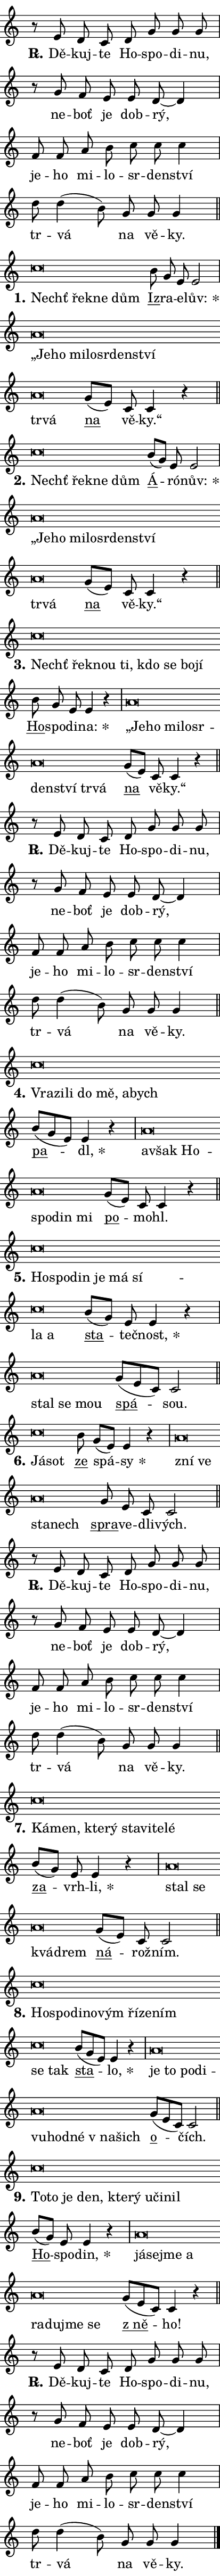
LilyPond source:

\version "2.22.1"
\header { tagline = "" }
\paper {
  indent = 0\cm
  top-margin = 0\cm
  right-margin = 0\cm
  bottom-margin = 0\cm
  left-margin = 0\cm
  paper-width = 7\cm
  page-breaking = #ly:one-page-breaking
  system-system-spacing.basic-distance = #11
  score-system-spacing.basic-distance = #11.3
  ragged-last = ##f
}


%% Author: Thomas Morley
%% https://lists.gnu.org/archive/html/lilypond-user/2020-05/msg00002.html
#(define (line-position grob)
"Returns position of @var[grob} in current system:
   @code{'start}, if at first time-step
   @code{'end}, if at last time-step
   @code{'middle} otherwise
"
  (let* ((col (ly:item-get-column grob))
         (ln (ly:grob-object col 'left-neighbor))
         (rn (ly:grob-object col 'right-neighbor))
         (col-to-check-left (if (ly:grob? ln) ln col))
         (col-to-check-right (if (ly:grob? rn) rn col))
         (break-dir-left
           (and
             (ly:grob-property col-to-check-left 'non-musical #f)
             (ly:item-break-dir col-to-check-left)))
         (break-dir-right
           (and
             (ly:grob-property col-to-check-right 'non-musical #f)
             (ly:item-break-dir col-to-check-right))))
        (cond ((eqv? 1 break-dir-left) 'start)
              ((eqv? -1 break-dir-right) 'end)
              (else 'middle))))

#(define (tranparent-at-line-position vctor)
  (lambda (grob)
  "Relying on @code{line-position} select the relevant enry from @var{vctor}.
Used to determine transparency,"
    (case (line-position grob)
      ((end) (not (vector-ref vctor 0)))
      ((middle) (not (vector-ref vctor 1)))
      ((start) (not (vector-ref vctor 2))))))

noteHeadBreakVisibility =
#(define-music-function (break-visibility)(vector?)
"Makes @code{NoteHead}s transparent relying on @var{break-visibility}"
#{
  \override NoteHead.transparent =
    #(tranparent-at-line-position break-visibility)
#})

#(define delete-ledgers-for-transparent-note-heads
  (lambda (grob)
    "Reads whether a @code{NoteHead} is transparent.
If so this @code{NoteHead} is removed from @code{'note-heads} from
@var{grob}, which is supposed to be @code{LedgerLineSpanner}.
As a result ledgers are not printed for this @code{NoteHead}"
    (let* ((nhds-array (ly:grob-object grob 'note-heads))
           (nhds-list
             (if (ly:grob-array? nhds-array)
                 (ly:grob-array->list nhds-array)
                 '()))
           ;; Relies on the transparent-property being done before
           ;; Staff.LedgerLineSpanner.after-line-breaking is executed.
           ;; This is fragile ...
           (to-keep
             (remove
               (lambda (nhd)
                 (ly:grob-property nhd 'transparent #f))
               nhds-list)))
      ;; TODO find a better method to iterate over grob-arrays, similiar
      ;; to filter/remove etc for lists
      ;; For now rebuilt from scratch
      (set! (ly:grob-object grob 'note-heads)  '())
      (for-each
        (lambda (nhd)
          (ly:pointer-group-interface::add-grob grob 'note-heads nhd))
        to-keep))))

hideNotes = {
  \noteHeadBreakVisibility #begin-of-line-visible
}
unHideNotes = {
  \noteHeadBreakVisibility #all-visible
}

% work-around for resetting accidentals
% https://lilypond.org/doc/v2.23/Documentation/notation/displaying-rhythms#unmetered-music
cadenzaMeasure = {
  \cadenzaOff
  \partial 1024 s1024
  \cadenzaOn
}

#(define-markup-command (accent layout props text) (markup?)
  "Underline accented syllable"
  (interpret-markup layout props
    #{\markup \override #'(offset . 4.3) \underline { #text }#}))

responsum = \markup \concat {
  "R" \hspace #-1.05 \path #0.1 #'((moveto 0 0.07) (lineto 0.9 0.8)) \hspace #0.05 "."
}

\layout {
    \context {
        \Staff
        \remove "Time_signature_engraver"
        \override LedgerLineSpanner.after-line-breaking = #delete-ledgers-for-transparent-note-heads
    }
    \context {
        \Voice {
            \override NoteHead.output-attributes = #'((class . "notehead"))
            \override Hairpin.height = #0.55
        }
    }
    \context {
        \Lyrics {
            \override StanzaNumber.output-attributes = #'((class . "stanzanumber"))
            \override LyricSpace.minimum-distance = #0.9
            \override LyricText.font-name = #"TeX Gyre Schola"
            \override LyricText.font-size = 1
            \override StanzaNumber.font-name = #"TeX Gyre Schola Bold"
            \override StanzaNumber.font-size = 1
        }
    }
}

% magnetic-lyrics.ily
%
%   written by
%     Jean Abou Samra <jean@abou-samra.fr>
%     Werner Lemberg <wl@gnu.org>
%
%   adapted by
%     Jiri Hon <jiri.hon@gmail.com>
%
% Version 2022-Apr-15

% https://www.mail-archive.com/lilypond-user@gnu.org/msg149350.html

#(define (Left_hyphen_pointer_engraver context)
   "Collect syllable-hyphen-syllable occurrences in lyrics and store
them in properties.  This engraver only looks to the left.  For
example, if the lyrics input is @code{foo -- bar}, it does the
following.

@itemize @bullet
@item
Set the @code{text} property of the @code{LyricHyphen} grob between
@q{foo} and @q{bar} to @code{foo}.

@item
Set the @code{left-hyphen} property of the @code{LyricText} grob with
text @q{foo} to the @code{LyricHyphen} grob between @q{foo} and
@q{bar}.
@end itemize

Use this auxiliary engraver in combination with the
@code{lyric-@/text::@/apply-@/magnetic-@/offset!} hook."
   (let ((hyphen #f)
         (text #f))
     (make-engraver
      (acknowledgers
       ((lyric-syllable-interface engraver grob source-engraver)
        (set! text grob)))
      (end-acknowledgers
       ((lyric-hyphen-interface engraver grob source-engraver)
        ;(when (not (grob::has-interface grob 'lyric-space-interface))
          (set! hyphen grob)));)
      ((stop-translation-timestep engraver)
       (when (and text hyphen)
         (ly:grob-set-object! text 'left-hyphen hyphen))
       (set! text #f)
       (set! hyphen #f)))))

#(define (lyric-text::apply-magnetic-offset! grob)
   "If the space between two syllables is less than the value in
property @code{LyricText@/.details@/.squash-threshold}, move the right
syllable to the left so that it gets concatenated with the left
syllable.

Use this function as a hook for
@code{LyricText@/.after-@/line-@/breaking} if the
@code{Left_@/hyphen_@/pointer_@/engraver} is active."
   (let ((hyphen (ly:grob-object grob 'left-hyphen #f)))
     (when hyphen
       (let ((left-text (ly:spanner-bound hyphen LEFT)))
         (when (grob::has-interface left-text 'lyric-syllable-interface)
           (let* ((common (ly:grob-common-refpoint grob left-text X))
                  (this-x-ext (ly:grob-extent grob common X))
                  (left-x-ext
                   (begin
                     ;; Trigger magnetism for left-text.
                     (ly:grob-property left-text 'after-line-breaking)
                     (ly:grob-extent left-text common X)))
                  ;; `delta` is the gap width between two syllables.
                  (delta (- (interval-start this-x-ext)
                            (interval-end left-x-ext)))
                  (details (ly:grob-property grob 'details))
                  (threshold (assoc-get 'squash-threshold details 0.2)))
             (when (< delta threshold)
               (let* (;; We have to manipulate the input text so that
                      ;; ligatures crossing syllable boundaries are not
                      ;; disabled.  For languages based on the Latin
                      ;; script this is essentially a beautification.
                      ;; However, for non-Western scripts it can be a
                      ;; necessity.
                      (lt (ly:grob-property left-text 'text))
                      (rt (ly:grob-property grob 'text))
                      (is-space (grob::has-interface hyphen 'lyric-space-interface))
                      (space (if is-space " " ""))
                      (space-markup (grob-interpret-markup grob " "))
                      (space-size (interval-length (ly:stencil-extent space-markup X)))
                      (extra-delta (if is-space space-size 0))
                      ;; Append new syllable.
                      (ltrt-space (if (and (string? lt) (string? rt))
                                (string-append lt space rt)
                                (make-concat-markup (list lt space rt))))
                      ;; Right-align `ltrt` to the right side.
                      (ltrt-space-markup (grob-interpret-markup
                               grob
                               (make-translate-markup
                                (cons (interval-length this-x-ext) 0)
                                (make-right-align-markup ltrt-space)))))
                 (begin
                   ;; Don't print `left-text`.
                   (ly:grob-set-property! left-text 'stencil #f)
                   ;; Set text and stencil (which holds all collected
                   ;; syllables so far) and shift it to the left.
                   (ly:grob-set-property! grob 'text ltrt-space)
                   (ly:grob-set-property! grob 'stencil ltrt-space-markup)
                   (ly:grob-translate-axis! grob (- (- delta extra-delta)) X))))))))))


#(define (lyric-hyphen::displace-bounds-first grob)
   ;; Make very sure this callback isn't triggered too early.
   (let ((left (ly:spanner-bound grob LEFT))
         (right (ly:spanner-bound grob RIGHT)))
     (ly:grob-property left 'after-line-breaking)
     (ly:grob-property right 'after-line-breaking)
     (ly:lyric-hyphen::print grob)))

squashThreshold = #0.4

\layout {
  \context {
    \Lyrics
    \consists #Left_hyphen_pointer_engraver
    \override LyricText.after-line-breaking =
      #lyric-text::apply-magnetic-offset!
    \override LyricHyphen.stencil = #lyric-hyphen::displace-bounds-first
    \override LyricText.details.squash-threshold = \squashThreshold
    \override LyricHyphen.minimum-distance = 0
    \override LyricHyphen.minimum-length = \squashThreshold
  }
}

squash = \override LyricText.details.squash-threshold = 9999
unSquash = \override LyricText.details.squash-threshold = \squashThreshold

left = \override LyricText.self-alignment-X = #LEFT
unLeft = \revert LyricText.self-alignment-X

starOffset = #(lambda (grob) 
                (let ((x_offset (ly:self-alignment-interface::aligned-on-x-parent grob)))
                  (if (= x_offset 0) 0 (+ x_offset 1.2))))

star = #(define-music-function (syllable)(string?)
"Append star separator at the end of a syllable"
#{
  \once \override LyricText.X-offset = #starOffset
  \lyricmode { \markup {
    #syllable
    \override #'((font-name . "TeX Gyre Schola Bold")) \hspace #0.2 \lower #0.65 \larger "*"
  } }
#})

starAccent = #(define-music-function (syllable)(string?)
"Append star separator at the end of a syllable and make accent"
#{
  \once \override LyricText.X-offset = #starOffset
  \lyricmode { \markup {
    \accent #syllable
    \override #'((font-name . "TeX Gyre Schola Bold")) \hspace #0.2 \lower #0.65 \larger "*"
  } }
#})

breath = #(define-music-function (syllable)(string?)
"Append breathing indicator at the end of a syllable"
#{
  \lyricmode { \markup { #syllable "+" } }
#})

optionalBreath = #(define-music-function (syllable)(string?)
"Append optional breathing indicator at the end of a syllable"
#{
  \lyricmode { \markup { #syllable "(+)" } }
#})


\score {
    <<
        \new Voice = "melody" { \cadenzaOn \key c \major \relative { r8 e' d c d g g g \cadenzaMeasure \bar "|" r g f e e d~ d4 \cadenzaMeasure \bar "|" f8 f a b c c c4 \cadenzaMeasure \bar "|" d8 d4( b8)] g g g4 \cadenzaMeasure \bar "||" \break } }
        \new Lyrics \lyricsto "melody" { \lyricmode { \set stanza = \responsum
Dě -- kuj -- te Ho -- spo -- di -- nu, ne -- boť je dob -- rý, je -- ho mi -- lo -- sr -- den -- ství tr -- vá na vě -- ky. } }
    >>
    \layout {}
}

\score {
    <<
        \new Voice = "melody" { \cadenzaOn \key c \major \relative { c''\breve*1/16 \hideNotes \breve*1/16 \bar "" \breve*1/16 \breve*1/16 \bar "" \unHideNotes \bar "" b8 g e e2 \cadenzaMeasure \bar "|" a\breve*1/16 \hideNotes \breve*1/16 \bar "" \breve*1/16 \bar "" \breve*1/16 \bar "" \breve*1/16 \bar "" \breve*1/16 \bar "" \breve*1/16 \bar "" \breve*1/16 \breve*1/16 \bar "" \unHideNotes \bar "" g8[( e)] c c4 r \cadenzaMeasure \bar "||" \break } }
        \new Lyrics \lyricsto "melody" { \lyricmode { \set stanza = "1."
\left Nechť \squash řek -- ne dům \unLeft \unSquash \markup \accent Iz -- ra -- e -- \star lův: \left „Je -- \squash ho mi -- lo -- sr -- den -- ství tr -- vá \unLeft \unSquash \markup \accent na vě -- ky.“ } }
    >>
    \layout {}
}

\score {
    <<
        \new Voice = "melody" { \cadenzaOn \key c \major \relative { c''\breve*1/16 \hideNotes \breve*1/16 \bar "" \breve*1/16 \breve*1/16 \bar "" \unHideNotes \bar "" b8[( g)] e e2 \cadenzaMeasure \bar "|" a\breve*1/16 \hideNotes \breve*1/16 \bar "" \breve*1/16 \bar "" \breve*1/16 \bar "" \breve*1/16 \bar "" \breve*1/16 \bar "" \breve*1/16 \bar "" \breve*1/16 \breve*1/16 \bar "" \unHideNotes \bar "" g8[( e)] c c4 r \cadenzaMeasure \bar "||" \break } }
        \new Lyrics \lyricsto "melody" { \lyricmode { \set stanza = "2."
\left Nechť \squash řek -- ne dům \unLeft \unSquash \markup \accent Á -- ró -- \star nův: \left „Je -- \squash ho mi -- lo -- sr -- den -- ství tr -- vá \unLeft \unSquash \markup \accent na vě -- ky.“ } }
    >>
    \layout {}
}

\score {
    <<
        \new Voice = "melody" { \cadenzaOn \key c \major \relative { c''\breve*1/16 \hideNotes \breve*1/16 \bar "" \breve*1/16 \bar "" \breve*1/16 \bar "" \breve*1/16 \bar "" \breve*1/16 \bar "" \breve*1/16 \breve*1/16 \bar "" \unHideNotes \bar "" b8 g e e4 r \cadenzaMeasure \bar "|" a\breve*1/16 \hideNotes \breve*1/16 \bar "" \breve*1/16 \bar "" \breve*1/16 \bar "" \breve*1/16 \bar "" \breve*1/16 \bar "" \breve*1/16 \bar "" \breve*1/16 \breve*1/16 \bar "" \unHideNotes \bar "" g8[( e)] c c4 r \cadenzaMeasure \bar "||" \break } }
        \new Lyrics \lyricsto "melody" { \lyricmode { \set stanza = "3."
\left Nechť \squash řek -- nou ti, kdo se bo -- jí \unLeft \unSquash \markup \accent Ho -- spo -- di -- \star na: \left „Je -- \squash ho mi -- lo -- sr -- den -- ství tr -- vá \unLeft \unSquash \markup \accent na vě -- ky.“ } }
    >>
    \layout {}
}

\score {
    <<
        \new Voice = "melody" { \cadenzaOn \key c \major \relative { r8 e' d c d g g g \cadenzaMeasure \bar "|" r g f e e d~ d4 \cadenzaMeasure \bar "|" f8 f a b c c c4 \cadenzaMeasure \bar "|" d8 d4( b8)] g g g4 \cadenzaMeasure \bar "||" \break } }
        \new Lyrics \lyricsto "melody" { \lyricmode { \set stanza = \responsum
Dě -- kuj -- te Ho -- spo -- di -- nu, ne -- boť je dob -- rý, je -- ho mi -- lo -- sr -- den -- ství tr -- vá na vě -- ky. } }
    >>
    \layout {}
}

\score {
    <<
        \new Voice = "melody" { \cadenzaOn \key c \major \relative { c''\breve*1/16 \hideNotes \breve*1/16 \bar "" \breve*1/16 \bar "" \breve*1/16 \bar "" \breve*1/16 \bar "" \breve*1/16 \breve*1/16 \bar "" \unHideNotes \bar "" b8[( g e)] e4 r \cadenzaMeasure \bar "|" a\breve*1/16 \hideNotes \breve*1/16 \bar "" \breve*1/16 \bar "" \breve*1/16 \bar "" \breve*1/16 \breve*1/16 \bar "" \unHideNotes \bar "" g8[( e)] c c4 r \cadenzaMeasure \bar "||" \break } }
        \new Lyrics \lyricsto "melody" { \lyricmode { \set stanza = "4."
\left Vra -- \squash zi -- li do mě, a -- bych \unLeft \unSquash \markup \accent pa -- \star dl, \left a -- \squash však Ho -- spo -- din mi \unLeft \unSquash \markup \accent po -- mo -- hl. } }
    >>
    \layout {}
}

\score {
    <<
        \new Voice = "melody" { \cadenzaOn \key c \major \relative { c''\breve*1/16 \hideNotes \breve*1/16 \bar "" \breve*1/16 \bar "" \breve*1/16 \bar "" \breve*1/16 \bar "" \breve*1/16 \bar "" \breve*1/16 \breve*1/16 \bar "" \unHideNotes \bar "" b8[( g)] e e4 r \cadenzaMeasure \bar "|" a\breve*1/16 \hideNotes \breve*1/16 \breve*1/16 \bar "" \unHideNotes \bar "" g8[( e c)] c2 \cadenzaMeasure \bar "||" \break } }
        \new Lyrics \lyricsto "melody" { \lyricmode { \set stanza = "5."
\left Ho -- \squash spo -- din je má sí -- la a \unLeft \unSquash \markup \accent sta -- teč -- \star nost, \left stal \squash se mou \unLeft \unSquash \markup \accent spá -- sou. } }
    >>
    \layout {}
}

\score {
    <<
        \new Voice = "melody" { \cadenzaOn \key c \major \relative { c''\breve*1/16 \hideNotes \breve*1/16 \bar "" \unHideNotes \bar "" b8 g[( e)] e4 r \cadenzaMeasure \bar "|" a\breve*1/16 \hideNotes \breve*1/16 \bar "" \breve*1/16 \breve*1/16 \bar "" \unHideNotes \bar "" g8 e c c2 \cadenzaMeasure \bar "||" \break } }
        \new Lyrics \lyricsto "melody" { \lyricmode { \set stanza = "6."
\left Já -- \squash sot \unLeft \unSquash \markup \accent ze spá -- \star sy \left zní \squash ve sta -- nech \unLeft \unSquash \markup \accent spra -- ve -- dli -- vých. } }
    >>
    \layout {}
}

\score {
    <<
        \new Voice = "melody" { \cadenzaOn \key c \major \relative { r8 e' d c d g g g \cadenzaMeasure \bar "|" r g f e e d~ d4 \cadenzaMeasure \bar "|" f8 f a b c c c4 \cadenzaMeasure \bar "|" d8 d4( b8)] g g g4 \cadenzaMeasure \bar "||" \break } }
        \new Lyrics \lyricsto "melody" { \lyricmode { \set stanza = \responsum
Dě -- kuj -- te Ho -- spo -- di -- nu, ne -- boť je dob -- rý, je -- ho mi -- lo -- sr -- den -- ství tr -- vá na vě -- ky. } }
    >>
    \layout {}
}

\score {
    <<
        \new Voice = "melody" { \cadenzaOn \key c \major \relative { c''\breve*1/16 \hideNotes \breve*1/16 \bar "" \breve*1/16 \bar "" \breve*1/16 \bar "" \breve*1/16 \bar "" \breve*1/16 \bar "" \breve*1/16 \breve*1/16 \bar "" \unHideNotes \bar "" b8[( g)] e e4 r \cadenzaMeasure \bar "|" a\breve*1/16 \hideNotes \breve*1/16 \bar "" \breve*1/16 \breve*1/16 \bar "" \unHideNotes \bar "" g8[( e)] c c2 \cadenzaMeasure \bar "||" \break } }
        \new Lyrics \lyricsto "melody" { \lyricmode { \set stanza = "7."
\left Ká -- \squash men, kte -- rý sta -- vi -- te -- lé \unLeft \unSquash \markup \accent za -- vrh -- \star li, \left stal \squash se kvá -- drem \unLeft \unSquash \markup \accent ná -- rož -- ním. } }
    >>
    \layout {}
}

\score {
    <<
        \new Voice = "melody" { \cadenzaOn \key c \major \relative { c''\breve*1/16 \hideNotes \breve*1/16 \bar "" \breve*1/16 \bar "" \breve*1/16 \bar "" \breve*1/16 \bar "" \breve*1/16 \bar "" \breve*1/16 \bar "" \breve*1/16 \bar "" \breve*1/16 \breve*1/16 \bar "" \unHideNotes \bar "" b8[( g e)] e4 r \cadenzaMeasure \bar "|" a\breve*1/16 \hideNotes \breve*1/16 \bar "" \breve*1/16 \bar "" \breve*1/16 \bar "" \breve*1/16 \bar "" \breve*1/16 \bar "" \breve*1/16 \bar "" \breve*1/16 \breve*1/16 \bar "" \unHideNotes \bar "" g8[( e c)] c2 \cadenzaMeasure \bar "||" \break } }
        \new Lyrics \lyricsto "melody" { \lyricmode { \set stanza = "8."
\left Ho -- \squash spo -- di -- no -- vým ří -- ze -- ním se tak \unLeft \unSquash \markup \accent sta -- \star lo, \left je \squash to po -- di -- vu -- hod -- né "v na" -- šich \unLeft \unSquash \markup \accent o -- čích. } }
    >>
    \layout {}
}

\score {
    <<
        \new Voice = "melody" { \cadenzaOn \key c \major \relative { c''\breve*1/16 \hideNotes \breve*1/16 \bar "" \breve*1/16 \bar "" \breve*1/16 \bar "" \breve*1/16 \bar "" \breve*1/16 \bar "" \breve*1/16 \bar "" \breve*1/16 \breve*1/16 \bar "" \unHideNotes \bar "" b8[( g)] e e4 r \cadenzaMeasure \bar "|" a\breve*1/16 \hideNotes \breve*1/16 \bar "" \breve*1/16 \bar "" \breve*1/16 \bar "" \breve*1/16 \bar "" \breve*1/16 \bar "" \breve*1/16 \breve*1/16 \bar "" \unHideNotes \bar "" g8[( e c)] c4 r \cadenzaMeasure \bar "||" \break } }
        \new Lyrics \lyricsto "melody" { \lyricmode { \set stanza = "9."
\left To -- \squash to je den, kte -- rý u -- či -- nil \unLeft \unSquash \markup \accent Ho -- spo -- \star din, \left já -- \squash sej -- me a ra -- du -- jme se \unLeft \unSquash \markup \accent "z ně" -- ho! } }
    >>
    \layout {}
}

\score {
    <<
        \new Voice = "melody" { \cadenzaOn \key c \major \relative { r8 e' d c d g g g \cadenzaMeasure \bar "|" r g f e e d~ d4 \cadenzaMeasure \bar "|" f8 f a b c c c4 \cadenzaMeasure \bar "|" d8 d4( b8)] g g g4 \cadenzaMeasure \bar "||" \break } \bar "|." }
        \new Lyrics \lyricsto "melody" { \lyricmode { \set stanza = \responsum
Dě -- kuj -- te Ho -- spo -- di -- nu, ne -- boť je dob -- rý, je -- ho mi -- lo -- sr -- den -- ství tr -- vá na vě -- ky. } }
    >>
    \layout {}
}
